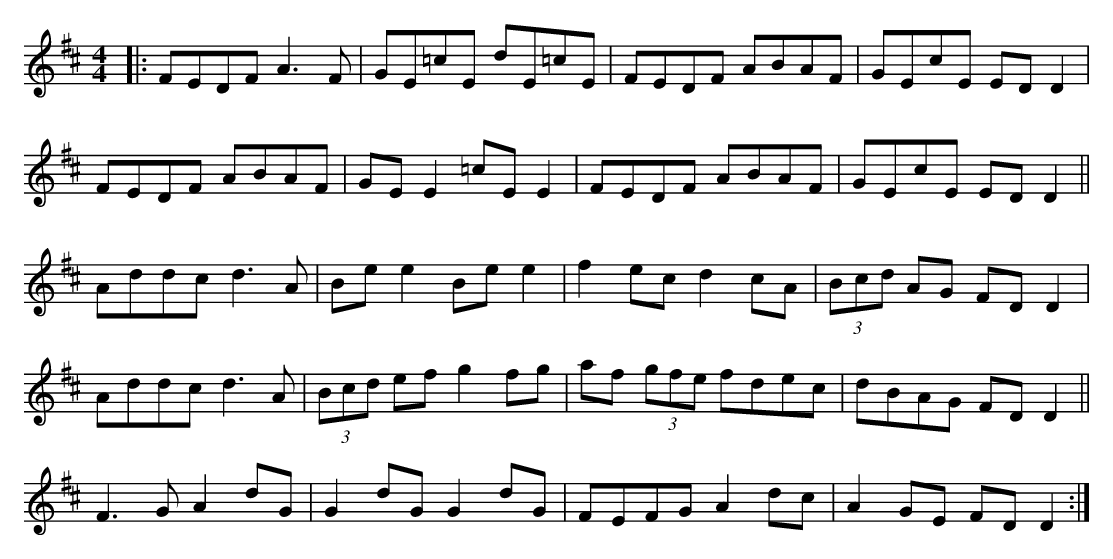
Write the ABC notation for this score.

X:1
M:4/4
K:D
|:FEDF A3F|GE=cE dE=cE|FEDF ABAF|GEcE ED D2|
FEDF ABAF|GE E2 =cE E2|FEDF ABAF|GEcE EDD2||
Addc d3A|Be e2 Be e2|f2 ec d2 cA|(3Bcd AG FDD2|
Addc d3A|(3Bcd ef g2fg|af (3gfe fdec|dBAG FDD2||
F3G A2dG|G2 dG G2 dG|FEFG A2 dc|A2 GE FDD2:|
